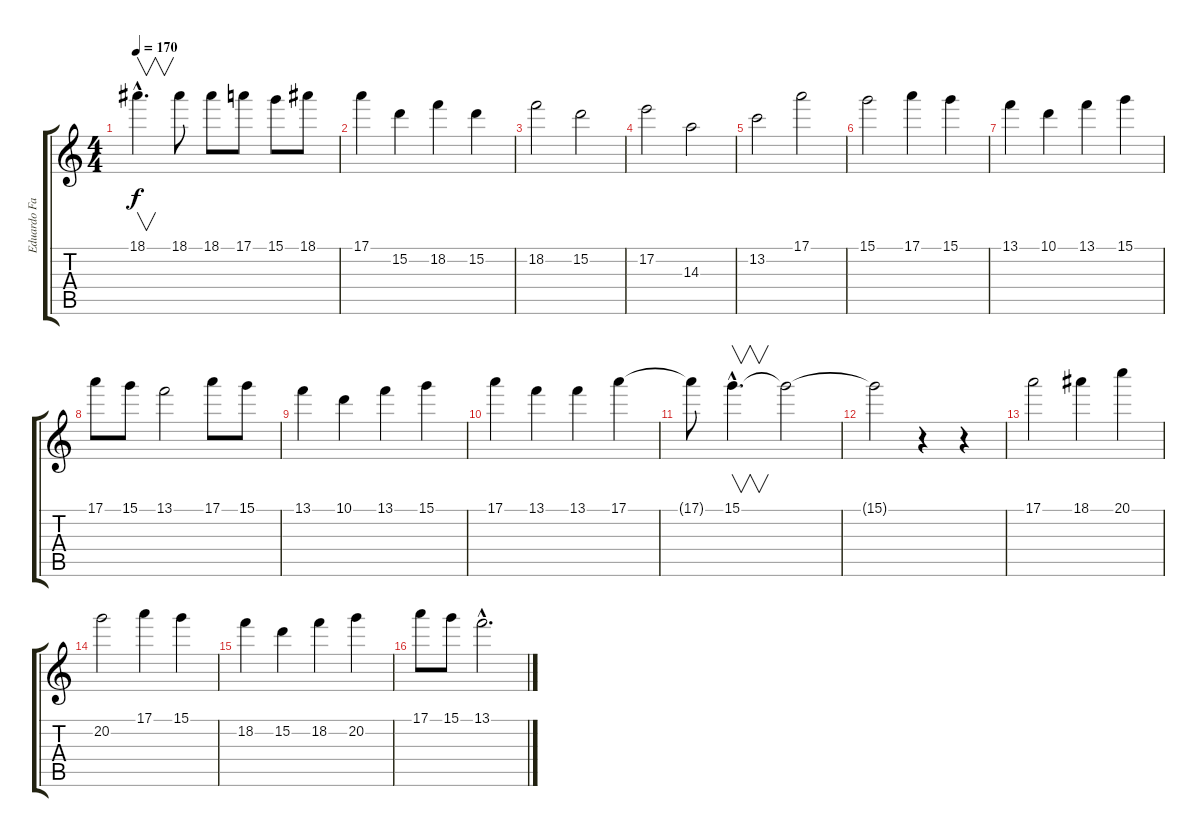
\track ("Eduardo Falaschi" "Eduardo Fa") {instrument overdrivenguitar}
\staff {score tabs}
\tuning (E4 B3 G3 D3 A2 E2) {hide}
\ts (4 4)
\tempo 170
\clef g2
\ks c
18.1{hac}.4{v d dy f} 18.1.8 18.1.8 17.1.8 15.1.8 18.1.8 |
17.1.4 15.2.4 18.2.4 15.2.4 |
18.2.2 15.2.2 |
17.2.2 14.3.2 |
13.2.2 17.1.2 |
15.1.2 17.1.4 15.1.4 |
13.1.4 10.1.4 13.1.4 15.1.4 |
17.1.8 15.1.8 13.1.2 17.1.8 15.1.8 |
13.1.4 10.1.4 13.1.4 15.1.4 |
17.1.4 13.1.4 13.1.4 17.1.4 |
17.1{t}.8 15.1{hac}.4{v d} 15.1{t}.2 |
15.1{t}.2 r.4 r.4 |
17.1.2 18.1.4 20.1.4 |
20.2.2 17.1.4 15.1.4 |
18.2.4 15.2.4 18.2.4 20.2.4 |
17.1.8 15.1.8 13.1{hac}.2{d}
